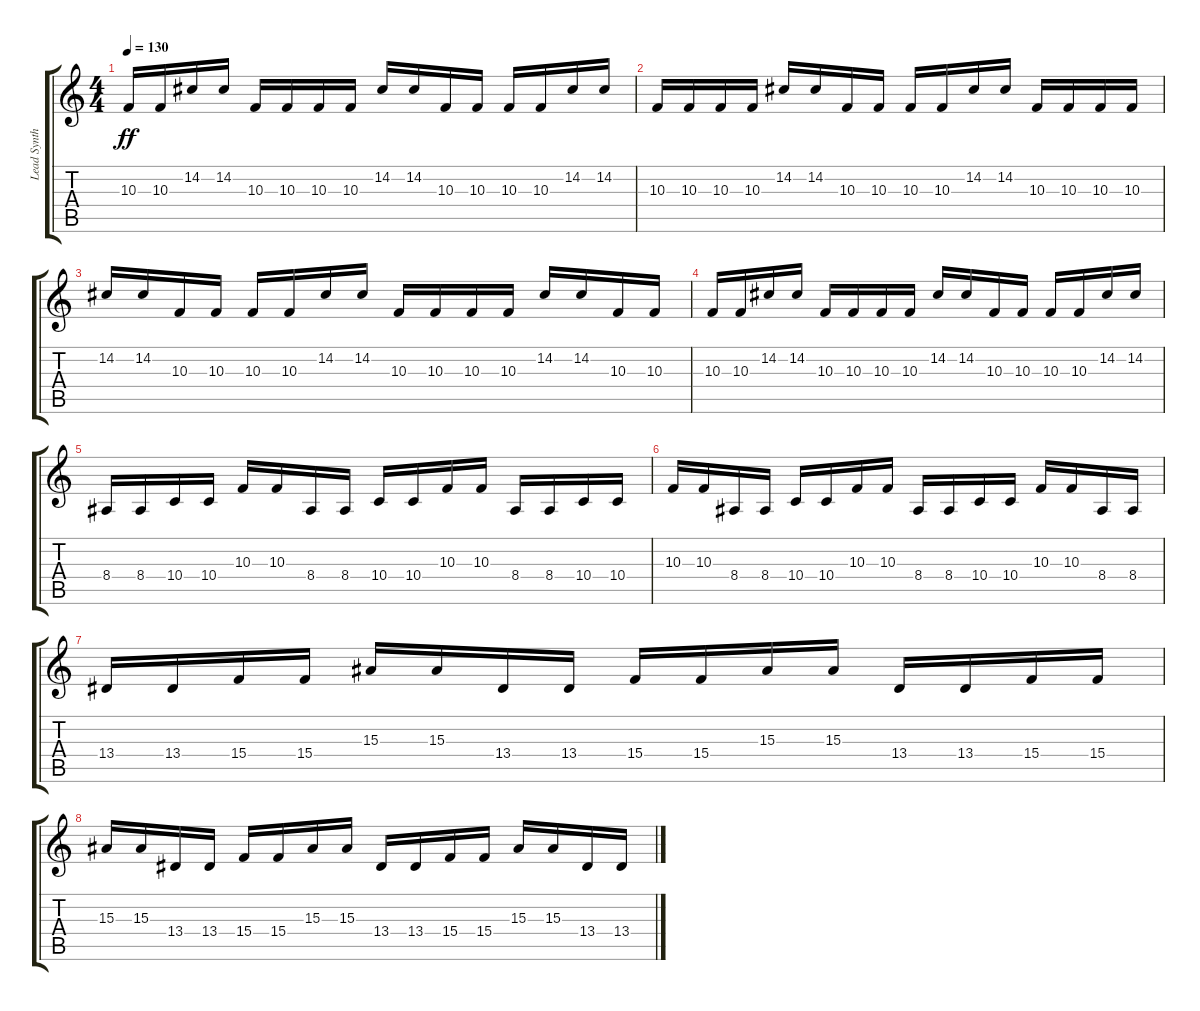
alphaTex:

\track ("Lead Synth #1" "Lead Synth") {instrument lead2sawtooth}
\staff {score tabs}
\tuning (E4 B3 G3 D3 A2 E2) {hide}
\ts (4 4)
\tempo 130
\clef g2
\ks c
10.3.16{dy ff} 10.3.16 14.2.16 14.2.16 10.3.16 10.3.16 10.3.16 10.3.16 14.2.16 14.2.16 10.3.16 10.3.16 10.3.16 10.3.16 14.2.16 14.2.16 |
10.3.16 10.3.16 10.3.16 10.3.16 14.2.16 14.2.16 10.3.16 10.3.16 10.3.16 10.3.16 14.2.16 14.2.16 10.3.16 10.3.16 10.3.16 10.3.16 |
14.2.16 14.2.16 10.3.16 10.3.16 10.3.16 10.3.16 14.2.16 14.2.16 10.3.16 10.3.16 10.3.16 10.3.16 14.2.16 14.2.16 10.3.16 10.3.16 |
10.3.16 10.3.16 14.2.16 14.2.16 10.3.16 10.3.16 10.3.16 10.3.16 14.2.16 14.2.16 10.3.16 10.3.16 10.3.16 10.3.16 14.2.16 14.2.16 |
8.4.16 8.4.16 10.4.16 10.4.16 10.3.16 10.3.16 8.4.16 8.4.16 10.4.16 10.4.16 10.3.16 10.3.16 8.4.16 8.4.16 10.4.16 10.4.16 |
10.3.16 10.3.16 8.4.16 8.4.16 10.4.16 10.4.16 10.3.16 10.3.16 8.4.16 8.4.16 10.4.16 10.4.16 10.3.16 10.3.16 8.4.16 8.4.16 |
13.4.16 13.4.16 15.4.16 15.4.16 15.3.16 15.3.16 13.4.16 13.4.16 15.4.16 15.4.16 15.3.16 15.3.16 13.4.16 13.4.16 15.4.16 15.4.16 |
15.3.16 15.3.16 13.4.16 13.4.16 15.4.16 15.4.16 15.3.16 15.3.16 13.4.16 13.4.16 15.4.16 15.4.16 15.3.16 15.3.16 13.4.16 13.4.16
